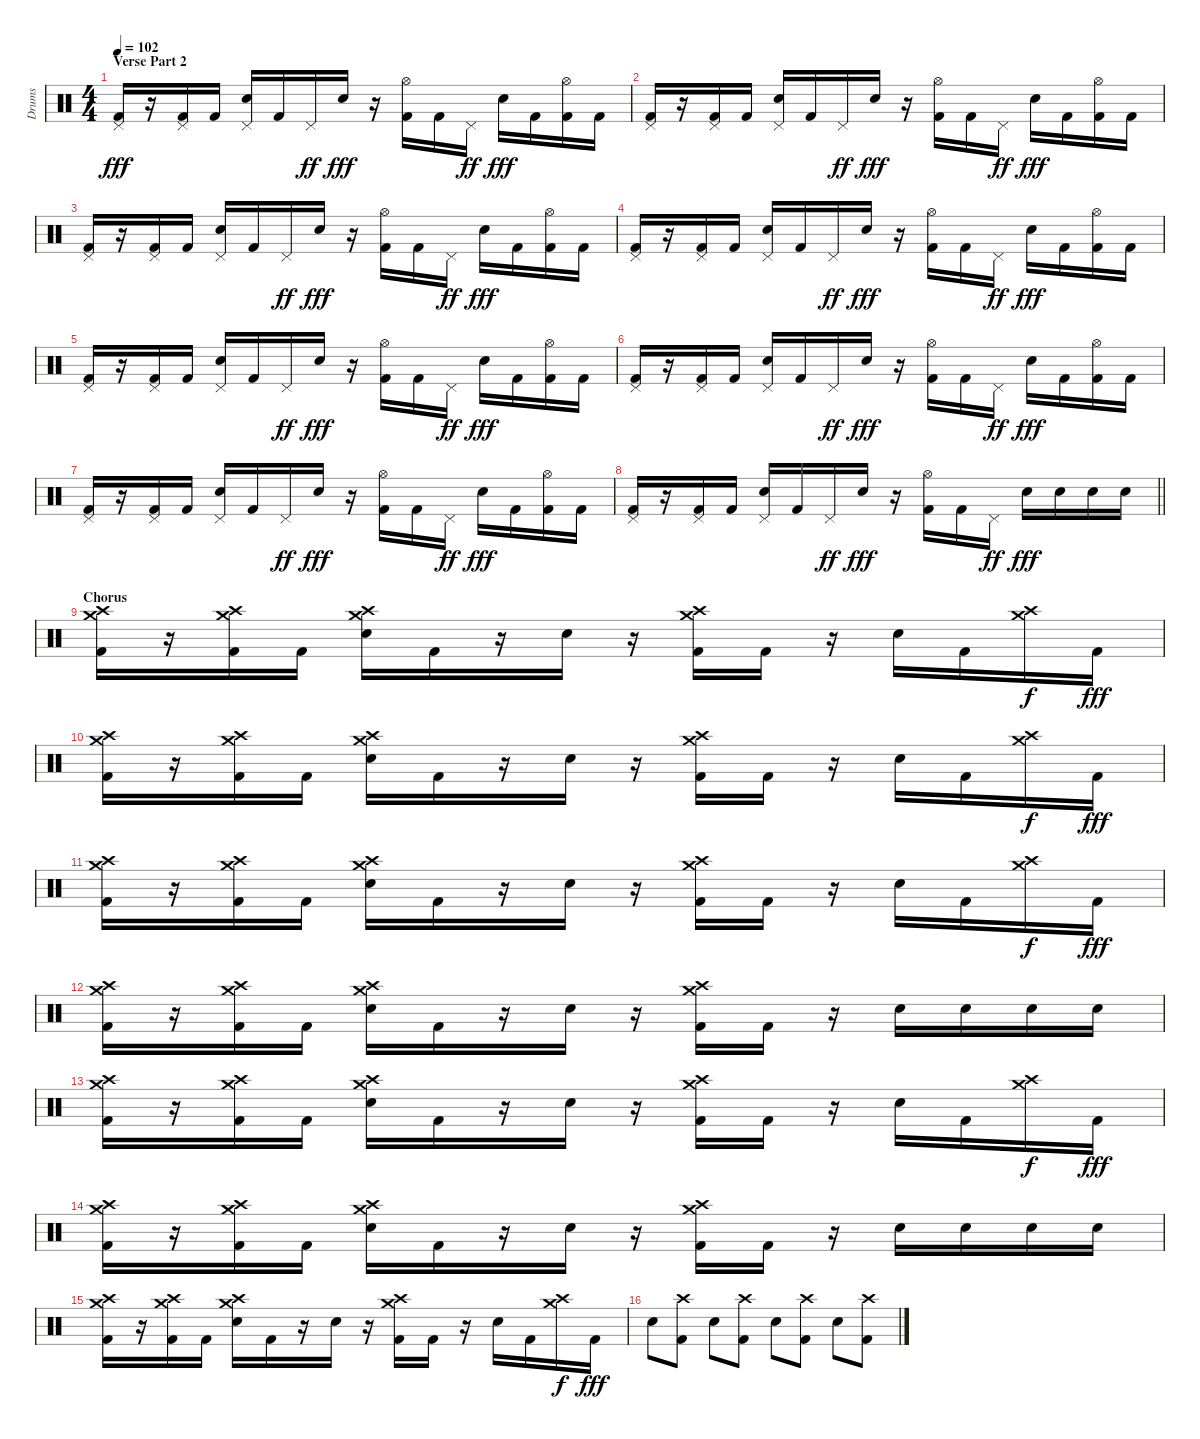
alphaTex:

\track ("Drums" "Drums") {instrument percussion}
\staff {score}
\articulation defaults
\ts (4 4)
\section ("" "Verse Part 2")
\tempo 102
\clef neutral
\ks c
("Pedal Hi-Hat (hit)" "Kick (hit) 2").16{dy fff} r.16 ("Pedal Hi-Hat (hit)" "Kick (hit) 2").16 "Kick (hit) 2".16 ("Pedal Hi-Hat (hit)" "Snare (hit) 2").16 "Kick (hit) 2".16 "Pedal Hi-Hat (hit)".16{dy ff} "Snare (hit) 2".16{dy fff} r.16 ("Hi-Hat (open)" "Kick (hit) 2").16 "Kick (hit) 2".16 "Pedal Hi-Hat (hit)".16{dy ff} "Snare (hit) 2".16{dy fff} "Kick (hit) 2".16 ("Hi-Hat (open)" "Kick (hit) 2").16 "Kick (hit) 2".16 |
("Pedal Hi-Hat (hit)" "Kick (hit) 2").16 r.16 ("Pedal Hi-Hat (hit)" "Kick (hit) 2").16 "Kick (hit) 2".16 ("Pedal Hi-Hat (hit)" "Snare (hit) 2").16 "Kick (hit) 2".16 "Pedal Hi-Hat (hit)".16{dy ff} "Snare (hit) 2".16{dy fff} r.16 ("Hi-Hat (open)" "Kick (hit) 2").16 "Kick (hit) 2".16 "Pedal Hi-Hat (hit)".16{dy ff} "Snare (hit) 2".16{dy fff} "Kick (hit) 2".16 ("Hi-Hat (open)" "Kick (hit) 2").16 "Kick (hit) 2".16 |
("Pedal Hi-Hat (hit)" "Kick (hit) 2").16 r.16 ("Pedal Hi-Hat (hit)" "Kick (hit) 2").16 "Kick (hit) 2".16 ("Pedal Hi-Hat (hit)" "Snare (hit) 2").16 "Kick (hit) 2".16 "Pedal Hi-Hat (hit)".16{dy ff} "Snare (hit) 2".16{dy fff} r.16 ("Hi-Hat (open)" "Kick (hit) 2").16 "Kick (hit) 2".16 "Pedal Hi-Hat (hit)".16{dy ff} "Snare (hit) 2".16{dy fff} "Kick (hit) 2".16 ("Hi-Hat (open)" "Kick (hit) 2").16 "Kick (hit) 2".16 |
("Pedal Hi-Hat (hit)" "Kick (hit) 2").16 r.16 ("Pedal Hi-Hat (hit)" "Kick (hit) 2").16 "Kick (hit) 2".16 ("Pedal Hi-Hat (hit)" "Snare (hit) 2").16 "Kick (hit) 2".16 "Pedal Hi-Hat (hit)".16{dy ff} "Snare (hit) 2".16{dy fff} r.16 ("Hi-Hat (open)" "Kick (hit) 2").16 "Kick (hit) 2".16 "Pedal Hi-Hat (hit)".16{dy ff} "Snare (hit) 2".16{dy fff} "Kick (hit) 2".16 ("Hi-Hat (open)" "Kick (hit) 2").16 "Kick (hit) 2".16 |
("Pedal Hi-Hat (hit)" "Kick (hit) 2").16 r.16 ("Pedal Hi-Hat (hit)" "Kick (hit) 2").16 "Kick (hit) 2".16 ("Pedal Hi-Hat (hit)" "Snare (hit) 2").16 "Kick (hit) 2".16 "Pedal Hi-Hat (hit)".16{dy ff} "Snare (hit) 2".16{dy fff} r.16 ("Hi-Hat (open)" "Kick (hit) 2").16 "Kick (hit) 2".16 "Pedal Hi-Hat (hit)".16{dy ff} "Snare (hit) 2".16{dy fff} "Kick (hit) 2".16 ("Hi-Hat (open)" "Kick (hit) 2").16 "Kick (hit) 2".16 |
("Pedal Hi-Hat (hit)" "Kick (hit) 2").16 r.16 ("Pedal Hi-Hat (hit)" "Kick (hit) 2").16 "Kick (hit) 2".16 ("Pedal Hi-Hat (hit)" "Snare (hit) 2").16 "Kick (hit) 2".16 "Pedal Hi-Hat (hit)".16{dy ff} "Snare (hit) 2".16{dy fff} r.16 ("Hi-Hat (open)" "Kick (hit) 2").16 "Kick (hit) 2".16 "Pedal Hi-Hat (hit)".16{dy ff} "Snare (hit) 2".16{dy fff} "Kick (hit) 2".16 ("Hi-Hat (open)" "Kick (hit) 2").16 "Kick (hit) 2".16 |
("Pedal Hi-Hat (hit)" "Kick (hit) 2").16 r.16 ("Pedal Hi-Hat (hit)" "Kick (hit) 2").16 "Kick (hit) 2".16 ("Pedal Hi-Hat (hit)" "Snare (hit) 2").16 "Kick (hit) 2".16 "Pedal Hi-Hat (hit)".16{dy ff} "Snare (hit) 2".16{dy fff} r.16 ("Hi-Hat (open)" "Kick (hit) 2").16 "Kick (hit) 2".16 "Pedal Hi-Hat (hit)".16{dy ff} "Snare (hit) 2".16{dy fff} "Kick (hit) 2".16 ("Hi-Hat (open)" "Kick (hit) 2").16 "Kick (hit) 2".16 |
\barLineRight lightlight
("Pedal Hi-Hat (hit)" "Kick (hit) 2").16 r.16 ("Pedal Hi-Hat (hit)" "Kick (hit) 2").16 "Kick (hit) 2".16 ("Pedal Hi-Hat (hit)" "Snare (hit) 2").16 "Kick (hit) 2".16 "Pedal Hi-Hat (hit)".16{dy ff} "Snare (hit) 2".16{dy fff} r.16 ("Hi-Hat (open)" "Kick (hit) 2").16 "Kick (hit) 2".16 "Pedal Hi-Hat (hit)".16{dy ff} "Snare (hit) 2".16{dy fff} "Snare (hit) 2".16 "Snare (hit) 2".16 "Snare (hit) 2".16 |
\section ("" "Chorus")
("Crash medium (hit)" "Crash high (hit)" "Kick (hit) 2").16{volume 11} r.16 ("Crash medium (hit)" "Crash high (hit)" "Kick (hit) 2").16 "Kick (hit) 2".16 ("Crash medium (hit)" "Crash high (hit)" "Snare (hit) 2").16 "Kick (hit) 2".16 r.16 "Snare (hit) 2".16 r.16 ("Crash medium (hit)" "Crash high (hit)" "Kick (hit) 2").16 "Kick (hit) 2".16 r.16 "Snare (hit) 2".16 "Kick (hit) 2".16 ("Crash medium (hit)" "Crash high (hit)").16{dy f} "Kick (hit) 2".16{dy fff} |
("Crash medium (hit)" "Crash high (hit)" "Kick (hit) 2").16 r.16 ("Crash medium (hit)" "Crash high (hit)" "Kick (hit) 2").16 "Kick (hit) 2".16 ("Crash medium (hit)" "Crash high (hit)" "Snare (hit) 2").16 "Kick (hit) 2".16 r.16 "Snare (hit) 2".16 r.16 ("Crash medium (hit)" "Crash high (hit)" "Kick (hit) 2").16 "Kick (hit) 2".16 r.16 "Snare (hit) 2".16 "Kick (hit) 2".16 ("Crash medium (hit)" "Crash high (hit)").16{dy f} "Kick (hit) 2".16{dy fff} |
("Crash medium (hit)" "Crash high (hit)" "Kick (hit) 2").16 r.16 ("Crash medium (hit)" "Crash high (hit)" "Kick (hit) 2").16 "Kick (hit) 2".16 ("Crash medium (hit)" "Crash high (hit)" "Snare (hit) 2").16 "Kick (hit) 2".16 r.16 "Snare (hit) 2".16 r.16 ("Crash medium (hit)" "Crash high (hit)" "Kick (hit) 2").16 "Kick (hit) 2".16 r.16 "Snare (hit) 2".16 "Kick (hit) 2".16 ("Crash medium (hit)" "Crash high (hit)").16{dy f} "Kick (hit) 2".16{dy fff} |
("Crash medium (hit)" "Crash high (hit)" "Kick (hit) 2").16 r.16 ("Crash medium (hit)" "Crash high (hit)" "Kick (hit) 2").16 "Kick (hit) 2".16 ("Crash medium (hit)" "Crash high (hit)" "Snare (hit) 2").16 "Kick (hit) 2".16 r.16 "Snare (hit) 2".16 r.16 ("Crash medium (hit)" "Crash high (hit)" "Kick (hit) 2").16 "Kick (hit) 2".16 r.16 "Snare (hit) 2".16 "Snare (hit) 2".16 "Snare (hit) 2".16 "Snare (hit) 2".16 |
("Crash medium (hit)" "Crash high (hit)" "Kick (hit) 2").16 r.16 ("Crash medium (hit)" "Crash high (hit)" "Kick (hit) 2").16 "Kick (hit) 2".16 ("Crash medium (hit)" "Crash high (hit)" "Snare (hit) 2").16 "Kick (hit) 2".16 r.16 "Snare (hit) 2".16 r.16 ("Crash medium (hit)" "Crash high (hit)" "Kick (hit) 2").16 "Kick (hit) 2".16 r.16 "Snare (hit) 2".16 "Kick (hit) 2".16 ("Crash medium (hit)" "Crash high (hit)").16{dy f} "Kick (hit) 2".16{dy fff} |
("Crash medium (hit)" "Crash high (hit)" "Kick (hit) 2").16 r.16 ("Crash medium (hit)" "Crash high (hit)" "Kick (hit) 2").16 "Kick (hit) 2".16 ("Crash medium (hit)" "Crash high (hit)" "Snare (hit) 2").16 "Kick (hit) 2".16 r.16 "Snare (hit) 2".16 r.16 ("Crash medium (hit)" "Crash high (hit)" "Kick (hit) 2").16 "Kick (hit) 2".16 r.16 "Snare (hit) 2".16 "Snare (hit) 2".16 "Snare (hit) 2".16 "Snare (hit) 2".16 |
("Crash medium (hit)" "Crash high (hit)" "Kick (hit) 2").16 r.16 ("Crash medium (hit)" "Crash high (hit)" "Kick (hit) 2").16 "Kick (hit) 2".16 ("Crash medium (hit)" "Crash high (hit)" "Snare (hit) 2").16 "Kick (hit) 2".16 r.16 "Snare (hit) 2".16 r.16 ("Crash medium (hit)" "Crash high (hit)" "Kick (hit) 2").16 "Kick (hit) 2".16 r.16 "Snare (hit) 2".16 "Kick (hit) 2".16 ("Crash medium (hit)" "Crash high (hit)").16{dy f} "Kick (hit) 2".16{dy fff} |
"Snare (hit) 2".8 ("Crash high (hit)" "Kick (hit) 2").8 "Snare (hit) 2".8 ("Crash high (hit)" "Kick (hit) 2").8 "Snare (hit) 2".8 ("Crash high (hit)" "Kick (hit) 2").8 "Snare (hit) 2".8 ("Crash high (hit)" "Kick (hit) 2").8
